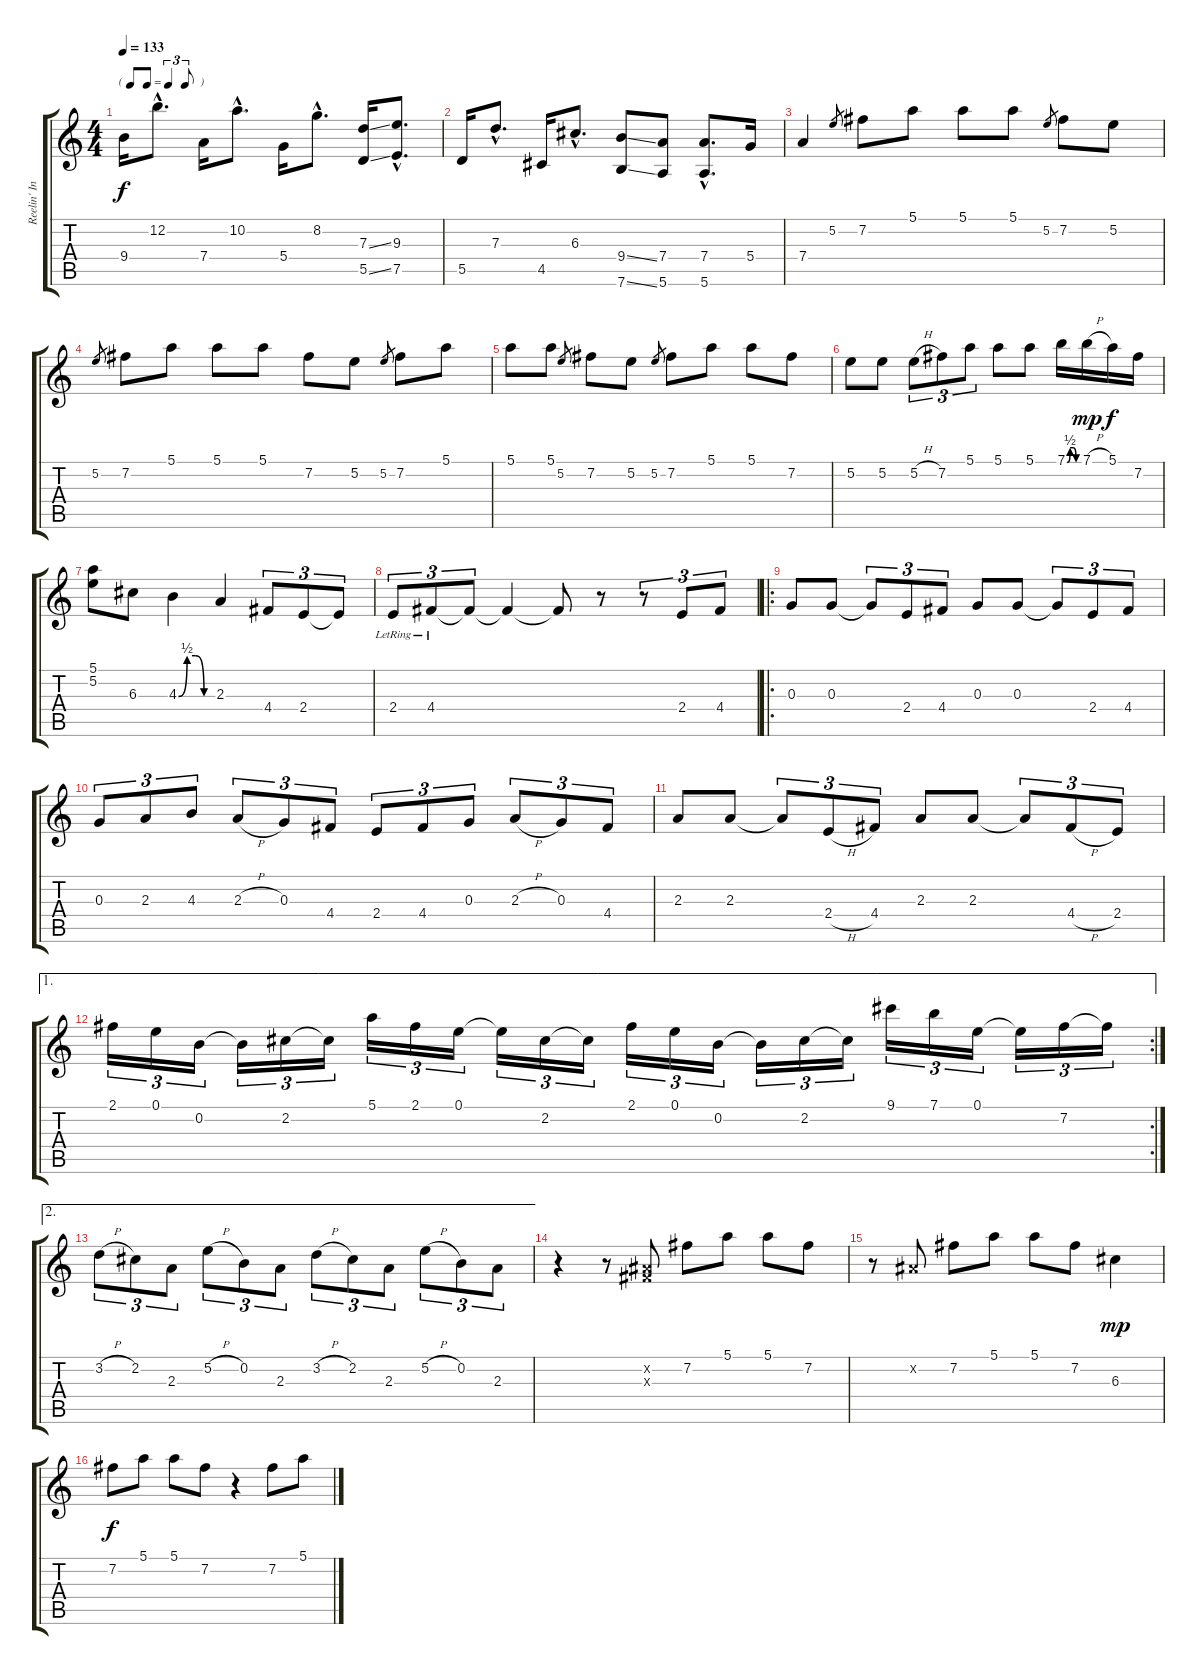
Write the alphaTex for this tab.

\track ("Reelin' In The Years" "Reelin' In") {instrument overdrivenguitar}
\staff {score tabs}
\tuning (E4 B3 G3 D3 A2 E2) {hide}
\ts (4 4)
\tf triplet8th
\tempo 133
\clef g2
\ks c
9.4.16{dy f} 12.2{hac}.8{d} 7.4.16 10.2{hac}.8{d} 5.4.16 8.2{hac}.8{d} (7.3{ss} 5.5{ss}).16 (9.3{hac} 7.5{hac}).8{d} |
5.5.16 7.3{hac}.8{d} 4.5.16 6.3{hac}.8{d} (9.4{ss} 7.6{ss}).8 (7.4 5.6).8 (7.4{hac} 5.6{hac}).8{d} 5.4.16 |
7.4.4 5.2.8{gr} 7.2.8 5.1.8 5.1.8 5.1.8 5.2.8{gr} 7.2.8 5.2.8 |
5.2.8{gr} 7.2.8 5.1.8 5.1.8 5.1.8 7.2.8 5.2.8 5.2.8{gr} 7.2.8 5.1.8 |
5.1.8 5.1.8 5.2.8{gr} 7.2.8 5.2.8 5.2.8{gr} 7.2.8 5.1.8 5.1.8 7.2.8 |
5.2.8 5.2.8 5.2{h}.8{tu (3 2)} 7.2.8{tu (3 2)} 5.1.8{tu (3 2)} 5.1.8 5.1.8 7.1{be (custom 0 0 15 2 30 2 45 0 60 0)}.16 7.1{h}.16{dy mp} 5.1.16{dy f} 7.2.16 |
(5.1 5.2).8 6.3.8 4.3{be (custom 0 0 15 2 30 2 45 0 60 0)}.4 2.3.4 4.4.8{tu (3 2)} 2.4.8{tu (3 2)} 2.4{t}.8{tu (3 2)} |
2.4{lr}.8{tu (3 2)} 4.4{lr}.8{tu (3 2)} 4.4{t}.8{tu (3 2)} 4.4{t}.4 4.4{t}.8 r.8 r.8{tu (3 2)} 2.4.8{tu (3 2)} 4.4.8{tu (3 2)} |
\ro
0.3.8 0.3.8 0.3{t}.8{tu (3 2)} 2.4.8{tu (3 2)} 4.4.8{tu (3 2)} 0.3.8 0.3.8 0.3{t}.8{tu (3 2)} 2.4.8{tu (3 2)} 4.4.8{tu (3 2)} |
0.3.8{tu (3 2)} 2.3.8{tu (3 2)} 4.3.8{tu (3 2)} 2.3{h}.8{tu (3 2)} 0.3.8{tu (3 2)} 4.4.8{tu (3 2)} 2.4.8{tu (3 2)} 4.4.8{tu (3 2)} 0.3.8{tu (3 2)} 2.3{h}.8{tu (3 2)} 0.3.8{tu (3 2)} 4.4.8{tu (3 2)} |
2.3.8 2.3.8 2.3{t}.8{tu (3 2)} 2.4{h}.8{tu (3 2)} 4.4.8{tu (3 2)} 2.3.8 2.3.8 2.3{t}.8{tu (3 2)} 4.4{h}.8{tu (3 2)} 2.4.8{tu (3 2)} |
\ae 1
\rc 2
2.1.16{tu (3 2)} 0.1.16{tu (3 2)} 0.2.16{tu (3 2)} 0.2{t}.16{tu (3 2)} 2.2.16{tu (3 2)} 2.2{t}.16{tu (3 2)} 5.1.16{tu (3 2)} 2.1.16{tu (3 2)} 0.1.16{tu (3 2)} 0.1{t}.16{tu (3 2)} 2.2.16{tu (3 2)} 2.2{t}.16{tu (3 2)} 2.1.16{tu (3 2)} 0.1.16{tu (3 2)} 0.2.16{tu (3 2)} 0.2{t}.16{tu (3 2)} 2.2.16{tu (3 2)} 2.2{t}.16{tu (3 2)} 9.1.16{tu (3 2)} 7.1.16{tu (3 2)} 0.1.16{tu (3 2)} 0.1{t}.16{tu (3 2)} 7.2.16{tu (3 2)} 7.2{t}.16{tu (3 2)} |
\ae 2
3.2{h}.8{tu (3 2)} 2.2.8{tu (3 2)} 2.3.8{tu (3 2)} 5.2{h}.8{tu (3 2)} 0.2.8{tu (3 2)} 2.3.8{tu (3 2)} 3.2{h}.8{tu (3 2)} 2.2.8{tu (3 2)} 2.3.8{tu (3 2)} 5.2{h}.8{tu (3 2)} 0.2.8{tu (3 2)} 2.3.8{tu (3 2)} |
r.4 r.8 (-1.2{x} -1.3{x}).8 7.2.8 5.1.8 5.1.8 7.2.8 |
r.8 -1.2{x}.8 7.2.8 5.1.8 5.1.8 7.2.8 6.3.4{dy mp} |
7.2.8{dy f} 5.1.8 5.1.8 7.2.8 r.4 7.2.8 5.1.8
